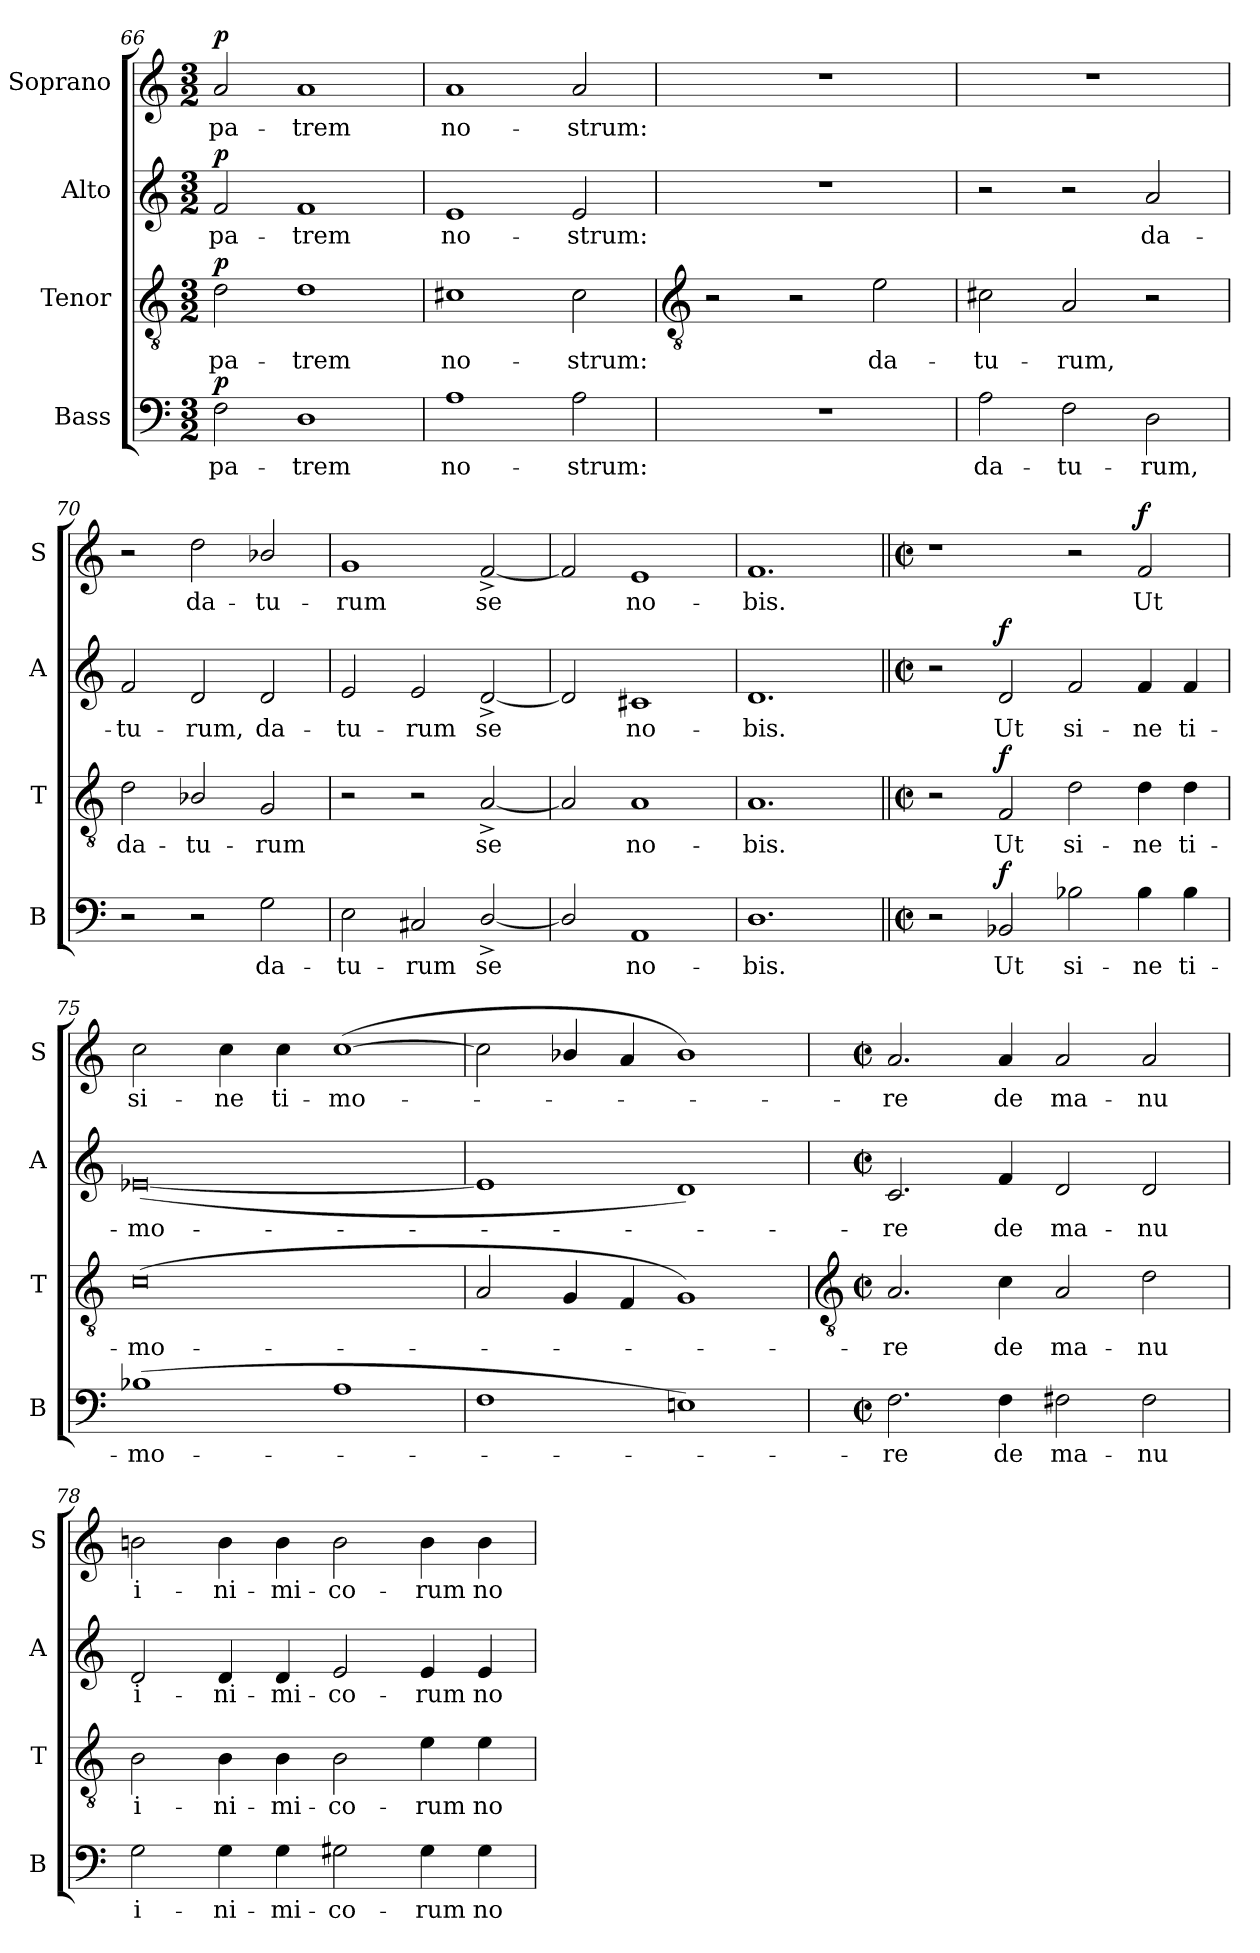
**kern	**text	**dynam	**kern	**text	**dynam	**kern	**text	**dynam	**kern	**text	**dynam
*part4	*part4	*part4	*part3	*part3	*part3	*part2	*part2	*part2	*part1	*part1	*part1
*staff4	*staff4	*staff4	*staff3	*staff3	*staff3	*staff2	*staff2	*staff2	*staff1	*staff1	*staff1
*I"Bass	*	*	*I"Tenor	*	*	*I"Alto	*	*	*I"Soprano	*	*
*I'B	*	*	*I'T	*	*	*I'A	*	*	*I'S	*	*
*clefF4	*	*	*clefGv2	*	*	*clefG2	*	*	*clefG2	*	*
*k[]	*	*	*k[]	*	*	*k[]	*	*	*k[]	*	*
*C:	*	*	*C:	*	*	*C:	*	*	*C:	*	*
*M3/2	*	*	*M3/2	*	*	*M3/2	*	*	*M3/2	*	*
=66	=66	=66	=66	=66	=66	=66	=66	=66	=66	=66	=66
!	!LO:LY:b	!LO:DY:b	!	!LO:LY:b	!LO:DY:b	!	!LO:LY:b	!LO:DY:b	!	!LO:LY:b	!LO:DY:b
2F	pa-	p	2d	pa-	p	2f	pa-	p	2a	pa-	p
!	!LO:LY:b	!	!	!LO:LY:b	!	!	!LO:LY:b	!	!	!LO:LY:b	!
1D	-trem	.	1d	-trem	.	1f	-trem	.	1a	-trem	.
=67	=67	=67	=67	=67	=67	=67	=67	=67	=67	=67	=67
!	!LO:LY:b	!	!	!LO:LY:b	!	!	!LO:LY:b	!	!	!LO:LY:b	!
1A	no-	.	1c#X	no-	.	1e	no-	.	1a	no-	.
!	!LO:LY:b	!	!	!LO:LY:b	!	!	!LO:LY:b	!	!	!LO:LY:b	!
2A	-strum:	.	2c#	-strum:	.	2e	-strum:	.	2a	-strum:	.
!!LO:LB:g=z
=68	=68	=68	=68	=68	=68	=68	=68	=68	=68	=68	=68
*	*	*	*clefGv2	*	*	*	*	*	*	*	*
!LO:N:vis=1	!	!	!	!	!	!LO:N:vis=1	!	!	!LO:N:vis=1	!	!
1.r	.	.	2r	.	.	1.r	.	.	1.r	.	.
.	.	.	2r	.	.	.	.	.	.	.	.
!	!	!	!	!LO:LY:b	!	!	!	!	!	!	!
.	.	.	2e	da-	.	.	.	.	.	.	.
=69	=69	=69	=69	=69	=69	=69	=69	=69	=69	=69	=69
!	!LO:LY:b	!	!	!LO:LY:b	!	!	!	!	!LO:N:vis=1	!	!
2A	da-	.	2c#X	-tu-	.	2r	.	.	1.r	.	.
!	!LO:LY:b	!	!	!LO:LY:b	!	!	!	!	!	!	!
2F	-tu-	.	2A	-rum,	.	2r	.	.	.	.	.
!	!LO:LY:b	!	!	!	!	!	!LO:LY:b	!	!	!	!
2D	-rum,	.	2r	.	.	2a	da-	.	.	.	.
=70	=70	=70	=70	=70	=70	=70	=70	=70	=70	=70	=70
!	!	!	!	!LO:LY:b	!	!	!LO:LY:b	!	!	!	!
2r	.	.	2d	da-	.	2f	-tu-	.	2r	.	.
!	!	!	!	!LO:LY:b	!	!	!LO:LY:b	!	!	!LO:LY:b	!
2r	.	.	2B-X/	-tu-	.	2d	-rum,	.	2dd	da-	.
!	!LO:LY:b	!	!	!LO:LY:b	!	!	!LO:LY:b	!	!	!LO:LY:b	!
2G	da-	.	2G	-rum	.	2d	da-	.	2b-X/	-tu-	.
=71	=71	=71	=71	=71	=71	=71	=71	=71	=71	=71	=71
!	!LO:LY:b	!	!	!	!	!	!LO:LY:b	!	!	!LO:LY:b	!
2E	-tu-	.	2r	.	.	2e	-tu-	.	1g	-rum	.
!	!LO:LY:b	!	!	!	!	!	!LO:LY:b	!	!	!	!
2C#X	-rum	.	2r	.	.	2e	-rum	.	.	.	.
!	!LO:LY:b	!	!	!LO:LY:b	!	!	!LO:LY:b	!	!	!LO:LY:b	!
[2D^/	se	.	[2A^	se	.	[2d^	se	.	[2f^	se	.
=72	=72	=72	=72	=72	=72	=72	=72	=72	=72	=72	=72
2D/]	.	.	2A]	.	.	2d]	.	.	2f]	.	.
!	!LO:LY:b	!	!	!LO:LY:b	!	!	!LO:LY:b	!	!	!LO:LY:b	!
1AA	no-	.	1A	no-	.	1c#X	no-	.	1e	no-	.
=73	=73	=73	=73	=73	=73	=73	=73	=73	=73	=73	=73
!	!LO:LY:b	!	!	!LO:LY:b	!	!	!LO:LY:b	!	!	!LO:LY:b	!
1.D	-bis.	.	1.A	-bis.	.	1.d	-bis.	.	1.f	-bis.	.
=74||	=74||	=74||	=74||	=74||	=74||	=74||	=74||	=74||	=74||	=74||	=74||
*M4/2	*	*	*M4/2	*	*	*M4/2	*	*	*M4/2	*	*
*met(c|)	*	*	*met(c|)	*	*	*met(c|)	*	*	*met(c|)	*	*
2r	.	.	2r	.	.	2r	.	.	1r	.	.
!	!LO:LY:b	!LO:DY:b	!	!LO:LY:b	!LO:DY:b	!	!LO:LY:b	!LO:DY:b	!	!	!
2BB-X	Ut	f	2F	Ut	f	2d	Ut	f	.	.	.
!	!LO:LY:b	!	!	!LO:LY:b	!	!	!LO:LY:b	!	!	!	!
2B-X	si-	.	2d	si-	.	2f	si-	.	2r	.	.
!	!LO:LY:b	!	!	!LO:LY:b	!	!	!LO:LY:b	!	!	!LO:LY:b	!LO:DY:b
4B-	-ne	.	4d	-ne	.	4f	-ne	.	2f	Ut	f
!	!LO:LY:b	!	!	!LO:LY:b	!	!	!LO:LY:b	!	!	!	!
4B-	ti-	.	4d	ti-	.	4f	ti-	.	.	.	.
=75	=75	=75	=75	=75	=75	=75	=75	=75	=75	=75	=75
!	!LO:LY:b	!	!	!LO:LY:b	!	!	!LO:LY:b	!	!	!LO:LY:b	!
(>1B-X	-mo-	.	(<0c	-mo-	.	(<[0e-X	-mo-	.	2cc	si-	.
!	!	!	!	!	!	!	!	!	!	!LO:LY:b	!
.	.	.	.	.	.	.	.	.	4cc	-ne	.
!	!	!	!	!	!	!	!	!	!	!LO:LY:b	!
.	.	.	.	.	.	.	.	.	4cc	ti-	.
!	!	!	!	!	!	!	!	!	!	!LO:LY:b	!
1A	.	.	.	.	.	.	.	.	(<[1cc	-mo-	.
=76	=76	=76	=76	=76	=76	=76	=76	=76	=76	=76	=76
1F	.	.	2A	.	.	1e-]	.	.	2cc]	.	.
.	.	.	4G	.	.	.	.	.	4b-X/	.	.
.	.	.	4F	.	.	.	.	.	4a	.	.
1En)	.	.	1G)	.	.	1d)	.	.	1b-/)	.	.
!!LO:LB:g=z
=77	=77	=77	=77	=77	=77	=77	=77	=77	=77	=77	=77
*	*	*	*clefGv2	*	*	*	*	*	*	*	*
*M4/2	*	*	*M4/2	*	*	*M4/2	*	*	*M4/2	*	*
*met(c|)	*	*	*met(c|)	*	*	*met(c|)	*	*	*met(c|)	*	*
!	!LO:LY:b	!	!	!LO:LY:b	!	!	!LO:LY:b	!	!	!LO:LY:b	!
2.F	re	.	2.A	re	.	2.c	re	.	2.a	re	.
!	!LO:LY:b	!	!	!LO:LY:b	!	!	!LO:LY:b	!	!	!LO:LY:b	!
4F	de	.	4c	de	.	4f	de	.	4a	de	.
!	!LO:LY:b	!	!	!LO:LY:b	!	!	!LO:LY:b	!	!	!LO:LY:b	!
2F#X	ma-	.	2A	ma-	.	2d	ma-	.	2a	ma-	.
!	!LO:LY:b	!	!	!LO:LY:b	!	!	!LO:LY:b	!	!	!LO:LY:b	!
2F#	-nu	.	2d	-nu	.	2d	-nu	.	2a	-nu	.
=78	=78	=78	=78	=78	=78	=78	=78	=78	=78	=78	=78
!	!LO:LY:b	!	!	!LO:LY:b	!	!	!LO:LY:b	!	!	!LO:LY:b	!
2G	i-	.	2B	i-	.	2d	i-	.	2bn	i-	.
!	!LO:LY:b	!	!	!LO:LY:b	!	!	!LO:LY:b	!	!	!LO:LY:b	!
4G	-ni-	.	4B	-ni-	.	4d	-ni-	.	4b	-ni-	.
!	!LO:LY:b	!	!	!LO:LY:b	!	!	!LO:LY:b	!	!	!LO:LY:b	!
4G	-mi-	.	4B	-mi-	.	4d	-mi-	.	4b	-mi-	.
!	!LO:LY:b	!	!	!LO:LY:b	!	!	!LO:LY:b	!	!	!LO:LY:b	!
2G#X	-co-	.	2B	-co-	.	2e	-co-	.	2b	-co-	.
!	!LO:LY:b	!	!	!LO:LY:b	!	!	!LO:LY:b	!	!	!LO:LY:b	!
4G#	-rum	.	4e	-rum	.	4e	-rum	.	4b	-rum	.
!	!LO:LY:b	!	!	!LO:LY:b	!	!	!LO:LY:b	!	!	!LO:LY:b	!
4G#	no-	.	4e	no-	.	4e	no-	.	4b	no-	.
=	=	=	=	=	=	=	=	=	=	=	=
*-	*-	*-	*-	*-	*-	*-	*-	*-	*-	*-	*-
